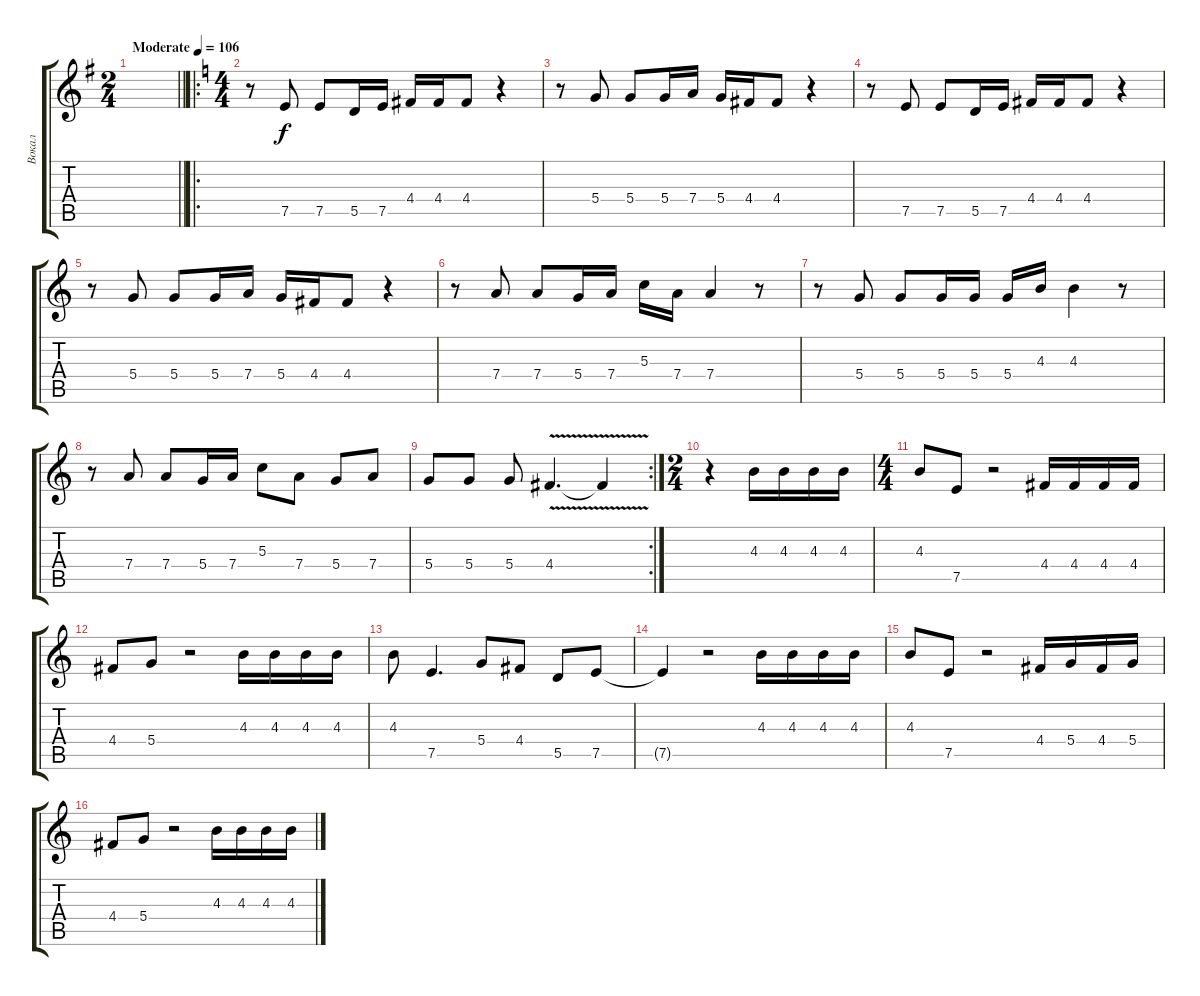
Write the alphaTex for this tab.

\track ("Вокал" "Вокал") {instrument overdrivenguitar}
\staff {score tabs}
\tuning (E4 B3 G3 D3 A2 E2) {hide}
\ts (2 4)
\tempo (106 "Moderate")
\clef g2
\barLineRight lightlight
\ks g
|
\ro
\ts (4 4)
\ks c
r.8 7.5.8 7.5.8 5.5.16 7.5.16 4.4.16 4.4.16 4.4.8 r.4 |
r.8 5.4.8 5.4.8 5.4.16 7.4.16 5.4.16 4.4.16 4.4.8 r.4 |
r.8 7.5.8 7.5.8 5.5.16 7.5.16 4.4.16 4.4.16 4.4.8 r.4 |
r.8 5.4.8 5.4.8 5.4.16 7.4.16 5.4.16 4.4.16 4.4.8 r.4 |
r.8 7.4.8 7.4.8 5.4.16 7.4.16 5.3.16 7.4.16 7.4.4 r.8 |
r.8 5.4.8 5.4.8 5.4.16 5.4.16 5.4.16 4.3.16 4.3.4 r.8 |
r.8 7.4.8 7.4.8 5.4.16 7.4.16 5.3.8 7.4.8 5.4.8 7.4.8 |
\rc 2
5.4.8 5.4.8 5.4.8 4.4{v}.4{d} 4.4{t}.4 |
\ts (2 4)
r.4 4.3.16 4.3.16 4.3.16 4.3.16 |
\ts (4 4)
4.3.8 7.5.8 r.2 4.4.16 4.4.16 4.4.16 4.4.16 |
4.4.8 5.4.8 r.2 4.3.16 4.3.16 4.3.16 4.3.16 |
4.3.8 7.5.4{d} 5.4.8 4.4.8 5.5.8 7.5.8 |
7.5{t}.4 r.2 4.3.16 4.3.16 4.3.16 4.3.16 |
4.3.8 7.5.8 r.2 4.4.16 5.4.16 4.4.16 5.4.16 |
4.4.8 5.4.8 r.2 4.3.16 4.3.16 4.3.16 4.3.16
